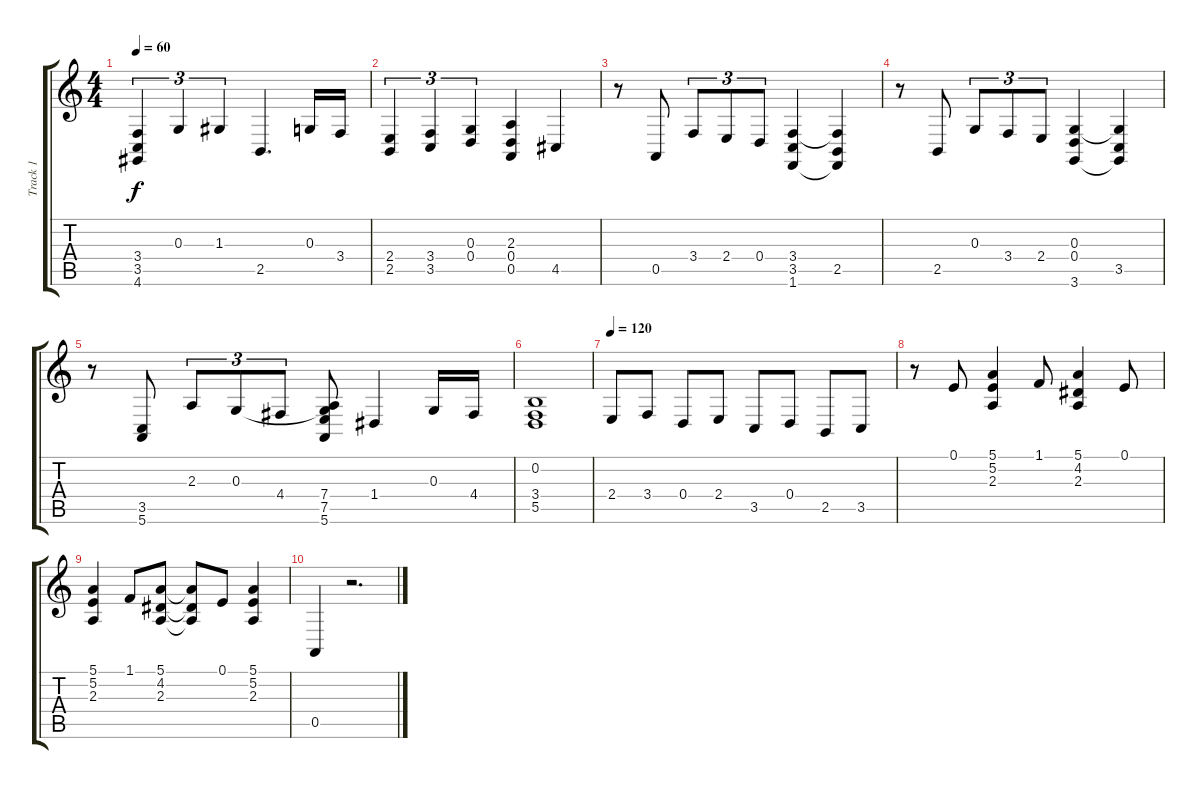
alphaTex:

\track ("Track 1" "Track 1") {instrument acousticgrandpiano}
\staff {score tabs}
\tuning (E4 B3 G3 D3 A2 E2) {hide}
\ts (4 4)
\tempo 60
\clef g2
\ks c
(3.4 3.5 4.6).4{tu (3 2) dy f} 0.3.4{tu (3 2)} 1.3.4{tu (3 2)} 2.5.4{d} 0.3.16 3.4.16 |
(2.4 2.5).4{tu (3 2)} (3.4 3.5).4{tu (3 2)} (0.3 0.4).4{tu (3 2)} (2.3 0.4 0.5).4 4.5.4 |
r.8 0.5.8 3.4.8{tu (3 2)} 2.4.8{tu (3 2)} 0.4.8{tu (3 2)} (3.4 3.5 1.6).4 (3.4{t} 2.5 1.6{t}).4 |
r.8 2.5.8 0.3.8{tu (3 2)} 3.4.8{tu (3 2)} 2.4.8{tu (3 2)} (0.3 0.4 3.6).4 (0.3{t} 3.5 3.6{t}).4 |
r.8 (3.5 5.6).8 2.3.8{tu (3 2)} 0.3.8{tu (3 2)} 4.4.8{tu (3 2)} (0.3{t} 7.4 7.5 5.6).8 1.4.4 0.3.16 4.4.16 |
(0.2 3.4 5.5).1 |
\tempo 120
2.4.8 3.4.8 0.4.8 2.4.8 3.5.8 0.4.8 2.5.8 3.5.8 |
r.8 0.1.8 (5.1 5.2 2.3).4 1.1.8 (5.1 4.2 2.3).4 0.1.8 |
(5.1 5.2 2.3).4 1.1.8 (5.1 4.2 2.3).8 (5.1{t} 4.2{t} 2.3{t}).8 0.1.8 (5.1 5.2 2.3).4 |
0.5.4 r.2{d}
